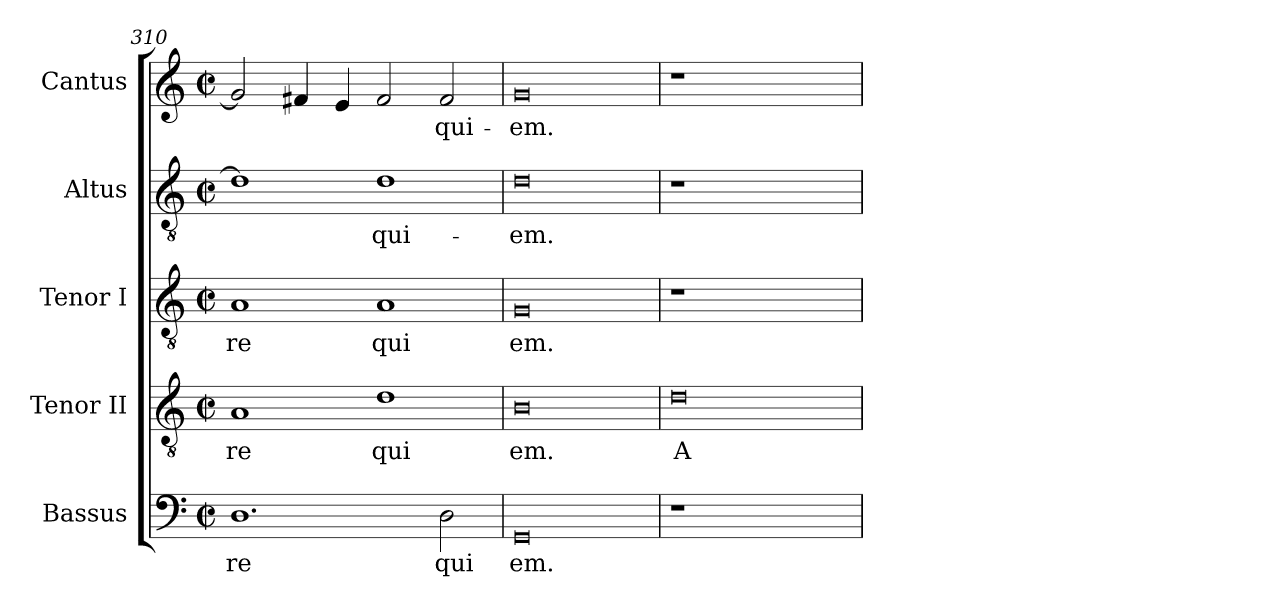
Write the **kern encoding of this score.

**kern	**text	**kern	**text	**kern	**text	**kern	**text	**kern	**text
*part5	*part5	*part4	*part4	*part3	*part3	*part2	*part2	*part1	*part1
*staff5	*staff5	*staff4	*staff4	*staff3	*staff3	*staff2	*staff2	*staff1	*staff1
*I"Bassus	*	*I"Tenor II	*	*I"Tenor I	*	*I"Altus	*	*I"Cantus	*
*I'B	*	*I'T II	*	*I'T I	*	*I'A	*	*I'C	*
*clefF4	*	*clefGv2	*	*clefGv2	*	*clefGv2	*	*clefG2	*
*k[]	*	*k[]	*	*k[]	*	*k[]	*	*k[]	*
*C:	*	*C:	*	*C:	*	*C:	*	*C:	*
*M2/2	*	*M2/2	*	*M2/2	*	*M2/2	*	*M2/2	*
*met(c|)	*	*met(c|)	*	*met(c|)	*	*met(c|)	*	*met(c|)	*
=310	=310	=310	=310	=310	=310	=310	=310	=310	=310
!	!LO:LY:b:cj	!	!LO:LY:b:cj	!	!LO:LY:b:cj	!	!LO:LY:b:cj	!	!LO:LY:b:cj
1.D	re	1A	re	1A	re	1d]	--	2g/]	--
!	!	!	!	!	!	!	!	!	!LO:LY:b:cj
.	.	.	.	.	.	.	.	4f#X/	--
!	!	!	!	!	!	!	!	!	!LO:LY:b:cj
.	.	.	.	.	.	.	.	4e/	--
!	!	!	!LO:LY:b:cj	!	!LO:LY:b:cj	!	!LO:LY:b:cj	!	!LO:LY:b:cj
.	.	1d	qui	1A	qui	1d	-qui-	2f#/	--
!	!LO:LY:b:cj	!	!	!	!	!	!	!	!LO:LY:b:cj
2D\	qui	.	.	.	.	.	.	2f#/	-qui-
=311	=311	=311	=311	=311	=311	=311	=311	=311	=311
!	!LO:LY:b:cj	!	!LO:LY:b:cj	!	!LO:LY:b:cj	!	!LO:LY:b:cj	!	!LO:LY:b:cj
0GG	em.	0B	em.	0G	em.	0d	-em.	0g	-em.
!!LO:PB:g=z
=312!	=312!	=312!	=312!	=312!	=312!	=312!	=312!	=312!	=312!
!	!	!	!LO:LY:b:cj	!	!	!	!	!	!
1r	.	0d	A	1r	.	1r	.	1r	.
1ryy	.	.	.	1ryy	.	1ryy	.	1ryy	.
=	=	=	=	=	=	=	=	=	=
*-	*-	*-	*-	*-	*-	*-	*-	*-	*-
